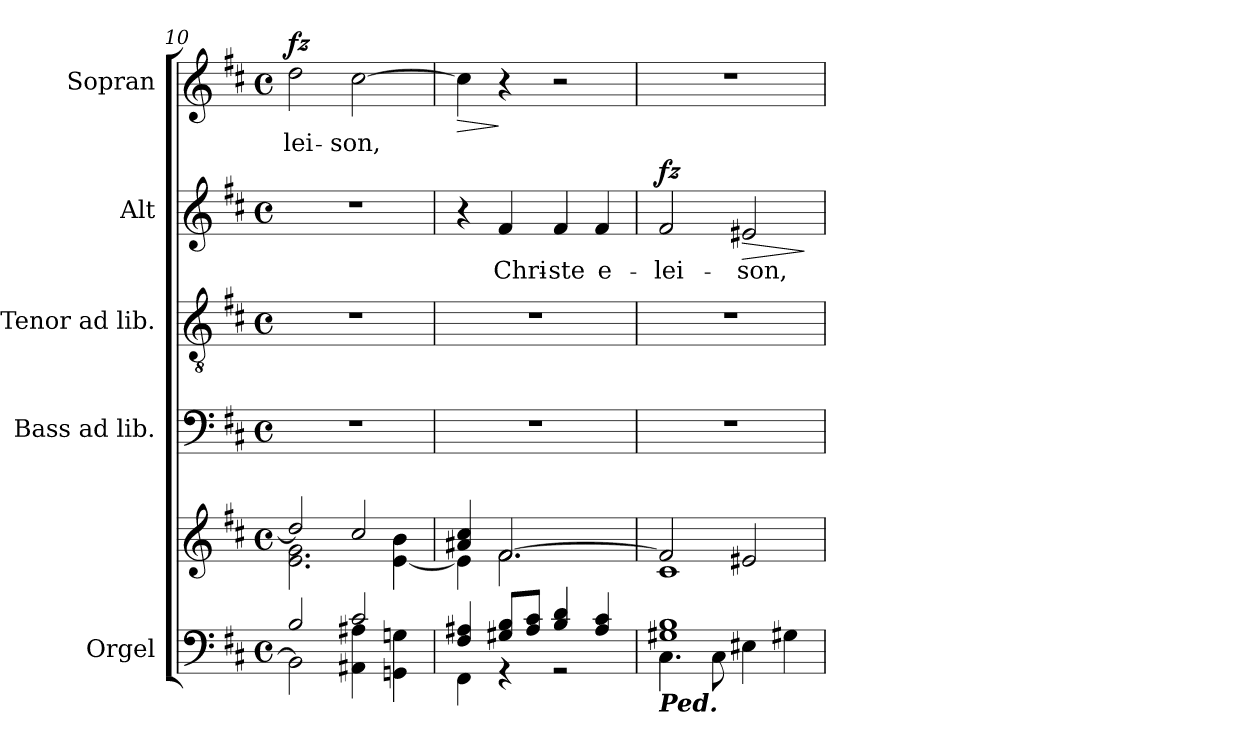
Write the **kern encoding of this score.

**kern	**kern	**kern	**kern	**kern	**text	**dynam	**kern	**text	**dynam
*part5	*part5	*part4	*part3	*part2	*part2	*part2	*part1	*part1	*part1
*staff6	*staff5	*staff4	*staff3	*staff2	*staff2	*staff2	*staff1	*staff1	*staff1
*I"Orgel	*	*I"Bass ad lib.	*I"Tenor ad lib.	*I"Alt	*	*	*I"Sopran	*	*
*I'Org.	*	*I'B.	*I'T.	*I'A.	*	*	*I'S.	*	*
*clefF4	*clefG2	*clefF4	*clefGv2	*clefG2	*	*	*clefG2	*	*
*k[f#c#]	*k[f#c#]	*k[f#c#]	*k[f#c#]	*k[f#c#]	*	*	*k[f#c#]	*	*
*D:	*D:	*D:	*D:	*D:	*	*	*D:	*	*
*M4/4	*M4/4	*M4/4	*M4/4	*M4/4	*	*	*M4/4	*	*
*met(c)	*met(c)	*met(c)	*met(c)	*met(c)	*	*	*met(c)	*	*
=10	=10	=10	=10	=10	=10	=10	=10	=10	=10
*^	*^	*	*	*	*	*	*	*	*
!	!	!	!	!	!	!	!	!	!	!LO:LY:b	!LO:DY:a
2B/	2BB\]	2dd/]	2.e\ 2.g\	1r	1r	1r	.	.	2dd\	-lei-	fz
!	!	!	!	!	!	!	!	!	!	!LO:LY:b	!
2c#/	4AA#X\ 4A#X\	2cc#/	.	.	.	.	.	.	[2cc#\	-son,	.
.	4GGn\ 4Gn\	.	[<4e\ 4b\	.	.	.	.	.	.	.	.
=11	=11	=11	=11	=11	=11	=11	=11	=11	=11	=11	=11
!	!	!	!	!	!	!	!	!	!	!	!LO:HP:b
4F#/ 4A#X/	4FF#\	4a#X/ 4cc#/	4e\]	1r	1r	4r	.	.	4cc#\]	.	>
!	!	!	!	!	!	!	!LO:LY:b	!	!	!	!
8G#X/ 8B/L	4rGG	[>2.f#/	2.f#\	.	.	4f#/	Chri-	.	4r	.	]
8A#/ 8c#/J	.	.	.	.	.	.	.	.	.	.	.
!	!	!	!	!	!	!	!LO:LY:b	!	!	!	!
4B/ 4d/	2rGG	.	.	.	.	4f#/	-ste	.	2r	.	.
!	!	!	!	!	!	!	!LO:LY:b	!	!	!	!
4A#/ 4c#/	.	.	.	.	.	4f#/	e-	.	.	.	.
=12	=12	=12	=12	=12	=12	=12	=12	=12	=12	=12	=12
!LO:TX:b:Bi:t=Ped.	!	!	!	!	!	!	!	!	!	!	!
!	!	!	!	!	!	!	!LO:LY:b	!LO:DY:a	!	!	!
1G#X 1B	4.C#\	2f#/]	1c#	1r	1r	2f#/	-lei-	fz	1r	.	.
.	8C#\	.	.	.	.	.	.	.	.	.	.
!	!	!	!	!	!	!	!LO:LY:b	!LO:HP:b	!	!	!
.	4E#X\	2e#X/	.	.	.	2e#X/	-son,	>	.	.	.
.	4G#X\	.	.	.	.	.	.	.	.	.	.
*v	*v	*	*	*	*	*	*	*	*	*	*
*	*v	*v	*	*	*	*	*	*	*	*
.	.	.	.	.	.	]	.	.	.
=	=	=	=	=	=	=	=	=	=
*-	*-	*-	*-	*-	*-	*-	*-	*-	*-
